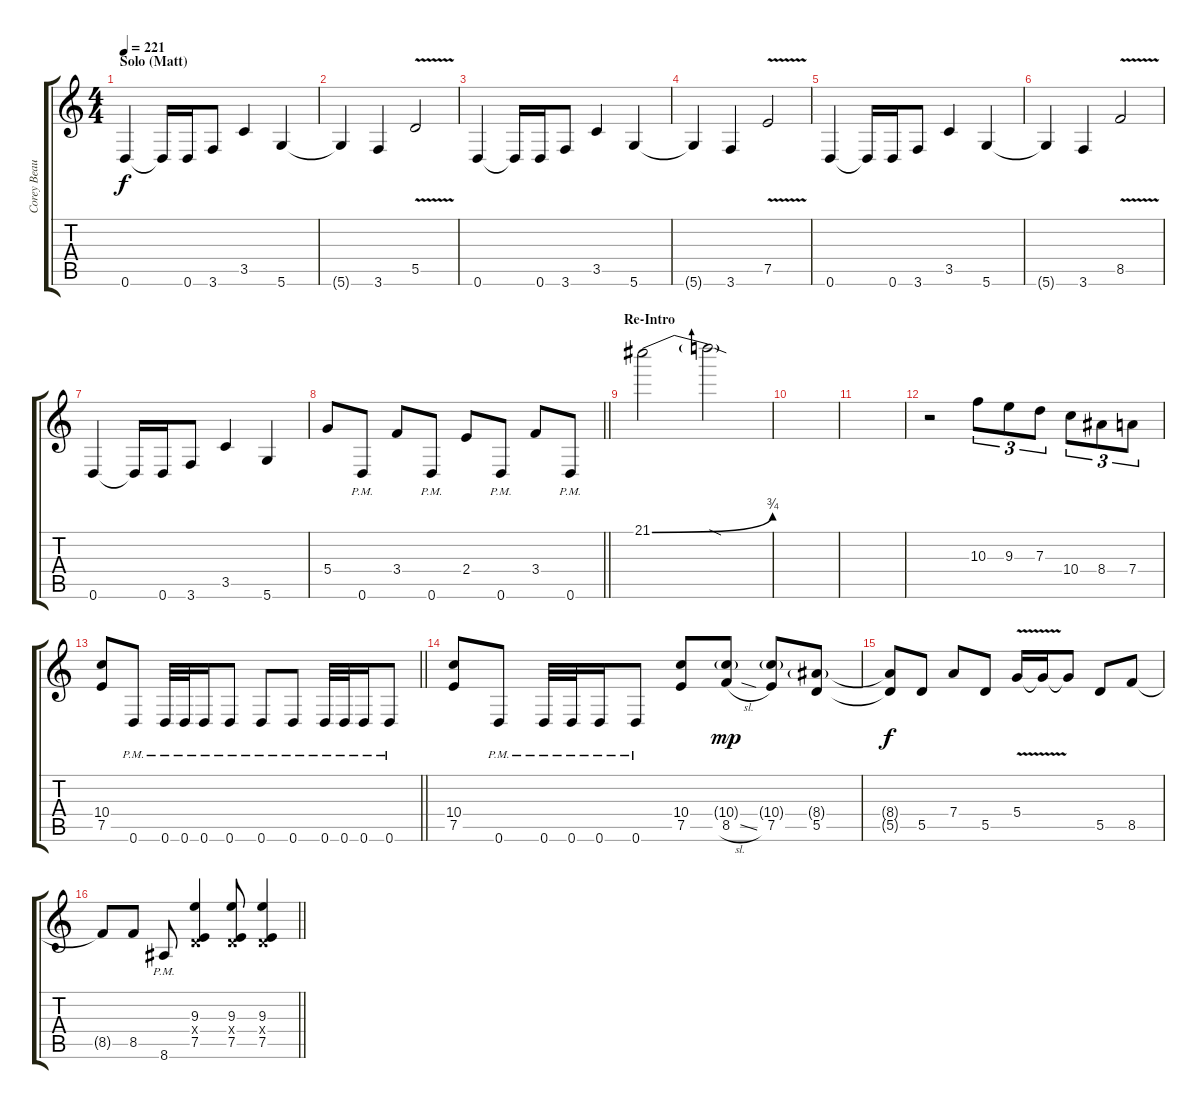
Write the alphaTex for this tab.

\track ("Corey Beaulieu" "Corey Beau") {instrument distortionguitar}
\staff {score tabs}
\tuning (E4 B3 G3 D3 A2 D2) {hide}
\ts (4 4)
\section ("" "Solo (Matt)")
\tempo 221
\clef g2
\ks c
0.6.4{dy f} 0.6{t}.16 0.6.16 3.6.8 3.5.4 5.6.4 |
5.6{t}.4 3.6.4 5.5{v}.2 |
0.6.4 0.6{t}.16 0.6.16 3.6.8 3.5.4 5.6.4 |
5.6{t}.4 3.6.4 7.5{v}.2 |
0.6.4 0.6{t}.16 0.6.16 3.6.8 3.5.4 5.6.4 |
5.6{t}.4 3.6.4 8.5{v}.2 |
0.6.4 0.6{t}.16 0.6.16 3.6.8 3.5.4 5.6.4 |
\barLineRight lightlight
5.4.8 0.6{pm}.8 3.4.8 0.6{pm}.8 2.4.8 0.6{pm}.8 3.4.8 0.6{pm}.8 |
\section ("" "Re-Intro")
21.1{be (bend 0 0 60 3)}.2{balance 1} 21.1{sod t}.2 |
|
|
r.2 10.3.8{tu (3 2) balance 0} 9.3.8{tu (3 2)} 7.3.8{tu (3 2)} 10.4.8{tu (3 2)} 8.4.8{tu (3 2)} 7.4.8{tu (3 2)} |
\barLineRight lightlight
(10.4 7.5).8 0.6{pm}.8 0.6{pm}.32 0.6{pm}.32 0.6{pm}.16 0.6{pm}.8 0.6{pm}.8 0.6{pm}.8 0.6{pm}.32 0.6{pm}.32 0.6{pm}.16 0.6{pm}.8 |
(10.4 7.5).8 0.6{pm}.8 0.6{pm}.32 0.6{pm}.32 0.6{pm}.16 0.6{pm}.8 (10.4 7.5).8 (10.4{g} 8.5{sl}).8{dy mp} (10.4{g} 7.5).8 (8.4{g} 5.5).8 |
(8.4{t} 5.5{t}).8{dy f} 5.5.8 7.4.8 5.5.8 5.4{v}.16 5.4{t}.16 5.4{t}.8 5.5.8 8.5.8 |
\barLineRight lightlight
8.5{t}.8 8.5.8 8.6{pm}.8 (9.3 0.4{x} 7.5).4 (9.3 0.4{x} 7.5).8 (9.3 0.4{x} 7.5).4
